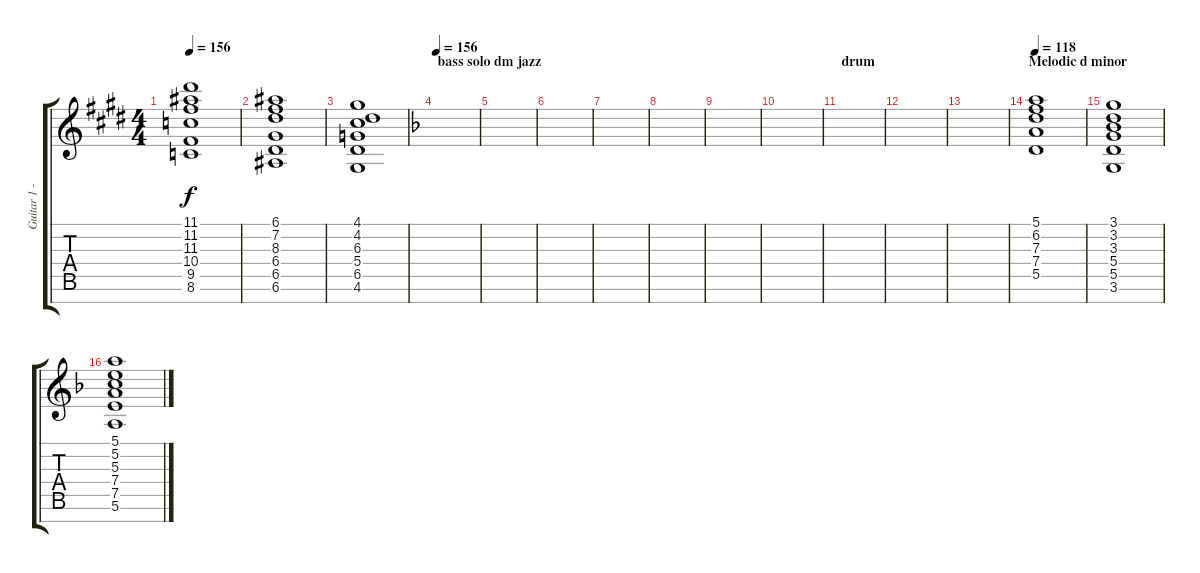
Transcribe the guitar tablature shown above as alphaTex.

\track ("Guitar 1 - Main Guitar" "Guitar 1 -") {instrument acousticguitarsteel}
\staff {score tabs}
\tuning (E4 B3 G3 D3 A2 E2 B1) {hide}
\ts (4 4)
\tempo 156
\clef g2
\ks c#minor
(11.1 11.2 11.3 10.4 9.5 8.6).1{dy f} |
(6.1 7.2 8.3 6.4 6.5 6.6).1 |
(4.1 4.2 6.3 5.4 6.5 4.6).1 |
\section ("" "bass solo dm jazz")
\tempo 156
\ks dminor
|
|
|
|
|
|
|
\section ("" "drum")
|
|
|
\section ("" "Melodic d minor")
\tempo 118
(5.1 6.2 7.3 7.4 5.5).1{instrument acousticguitarsteel} |
(3.1 3.2 3.3 5.4 5.5 3.6).1 |
(5.1 5.2 5.3 7.4 7.5 5.6).1
